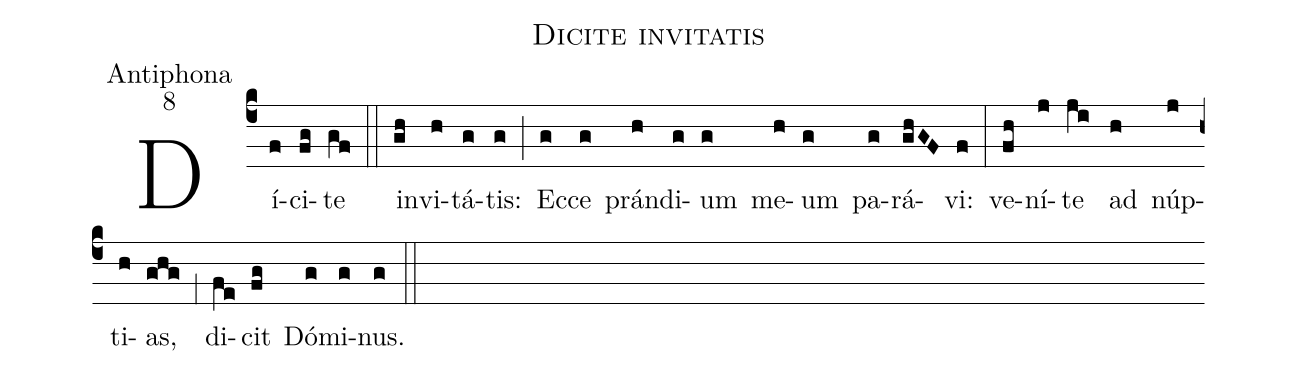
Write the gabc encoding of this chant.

name:Dicite invitatis;
office-part:Antiphona;
mode:8;
%%
(c4) Dí(f)ci(fg)te(gf) (::)
in(gh)vi(h)tá(g)tis:(g) (;) Ec(g)ce(g) prán(h)di(g)um(g) me(h)um(g) pa(g)rá(ghGF)vi:(f) (:)
ve(fh)ní(j)te(ji) ad(h) núp(j)ti(h)as,(ghg) (,1) di(fe)cit(fg) Dó(g)mi(g)nus.(g) (::)
